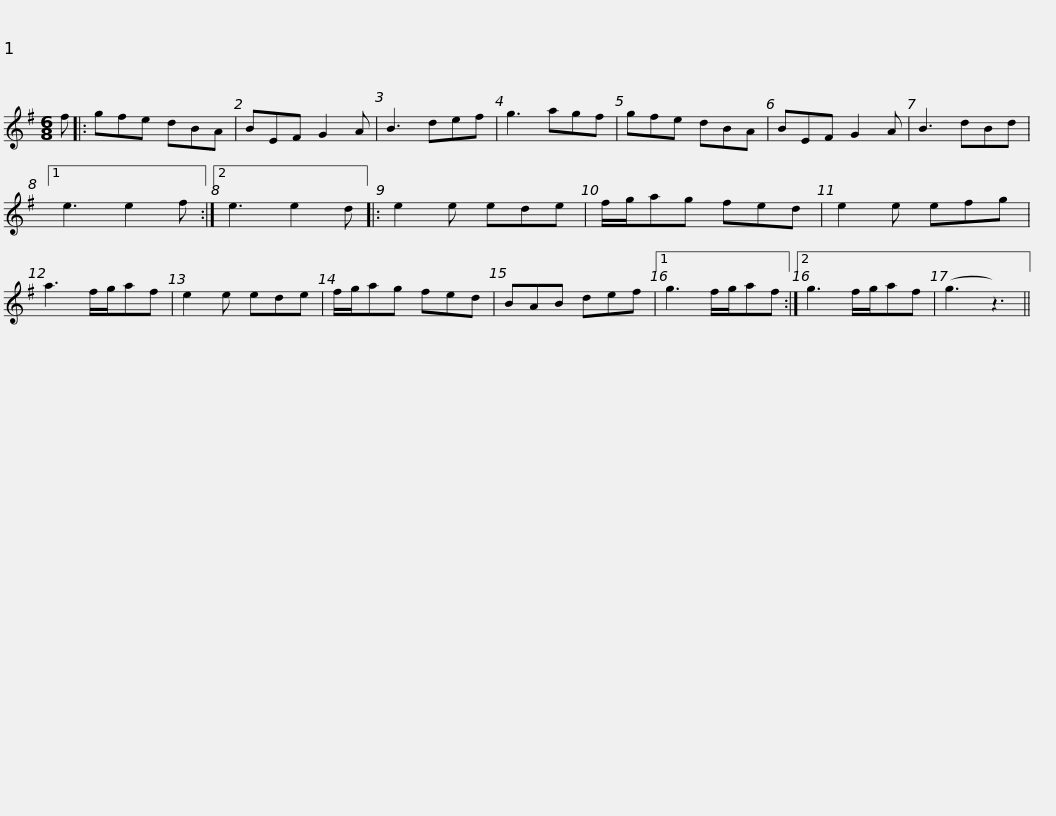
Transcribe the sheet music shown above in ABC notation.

X:1
L:1/8
M:6/8
I:linebreak $
K:G
V:1 treble
V:1
 f |: gfe dBA | BEF G2 A | B3 def | g3 agf | %5
 gfe dBA | BEF G2 A | B3 dBd |1 e3 e2 f :|2$ e3 e2 d |: %10
 e2 e ede | f/g/ag fed | e2 e efg | a3 f/g/af | e2 e ede | %15
 f/g/ag fed | BAB def |1$ g3 f/g/af :|2 g3 f/g/af | (g3 z3) || %20
